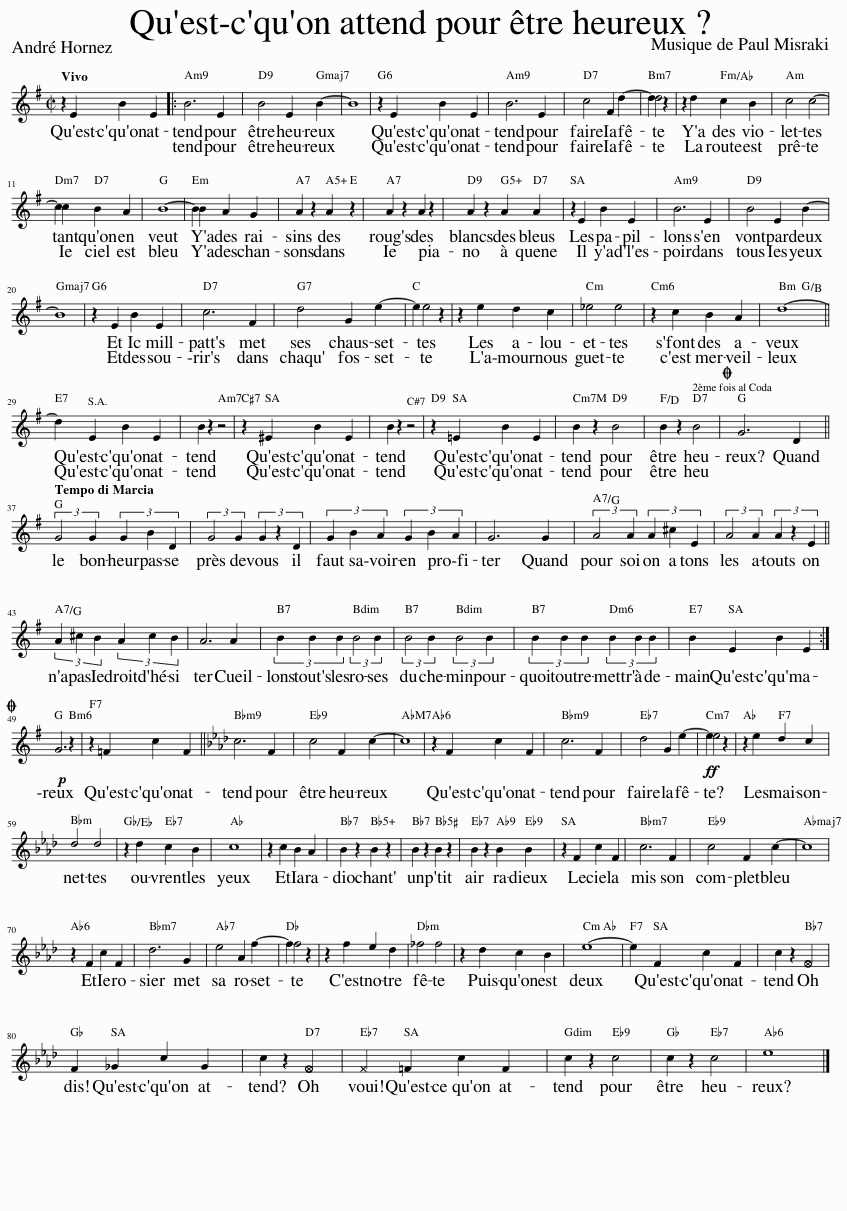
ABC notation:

X:1
L:1/8
M:2/2
I:linebreak $
K:G
V:1 treble
V:1
 z2 E2 B2 E2 |: B6 E2 | B4 E2 B2- | B8 | z2 E2 B2 E2 | %5
 B6 E2 | c4 F2 d2- | d2 d4 z2 | z2 d2 c2 B2 | c4 c4- |$ %10
 c2 c2 B2 A2 | B8- | B2 B2 A2 G2 | A2 z2 A2 z2 | A2 z2 A2 z2 | %15
 A2 z2 A2 A2 | z2 E2 B2 E2 | B6 E2 | B4 E2 B2- |$ B8 | %20
 z2 E2 B2 E2 | c6 F2 | d4 G2 e2- | e2 e4 z2 | z2 e2 d2 c2 | %25
 _e4 e4 | z2 c2 B2 A2 | d8- ||$ d2 E2 B2 E2 | B2 z2 z4 | %30
 z2 ^E2 B2 E2 | B2 z2 z4 | z2 =E2 B2 E2 | B2 z2 B4 |O B2 z2 B4 | %35
 G6 D2 ||$ (3:2:2G4 G2 (3G2 B2 D2 | (3:2:2G4 G2 (3G2 z2 D2 | (3G2 B2 A2 (3G2 B2 A2 | G6 G2 | %40
 (3:2:2A4 A2 (3A2 ^c2 E2 | (3:2:2A4 A2 (3A2 z2 E2 ||$ (3A2 ^c2 B2 (3A2 c2 B2 | A6 A2 | (3B2 B2 B2 (3:2:2B4 B2 | %45
 (3:2:2B4 B2 (3:2:2B4 B2 | (3B2 B2 B2 (3B2 B2 B2 | B2 E2 B2 E2 :|$O G6 z2 |!p! z2 =F2 c2 F2 || %50
[K:Ab] c6 F2 | c4 F2 c2- | c8 | z2 F2 c2 F2 | c6 F2 | %55
 d4 G2 e2- | e2 e4 z2 |!ff! z2 e2 d2 c2 |$ d4 d4 | z2 d2 c2 B2 | %60
 c8 | z2 c2 B2 A2 | B2 z2 B2 z2 | B2 z2 B2 z2 | B2 z2 B2 B2 | %65
 z2 F2 c2 F2 | c6 F2 | c4 F2 c2- | c8 |$ z2 F2 c2 F2 | %70
 d6 G2 | e4 A2 f2- | f2 f4 z2 | z2 f2 e2 d2 | _f4 f4 | %75
 z2 d2 c2 B2 | e8- | e2 F2 c2 F2 | c2 z2 F4 |$ F2 _G2 c2 G2 | %80
 c2 z2 F4 | F2 =F2 c2 F2 | c2 z2 c4 | c2 z2 c4 | e8 |] %85
